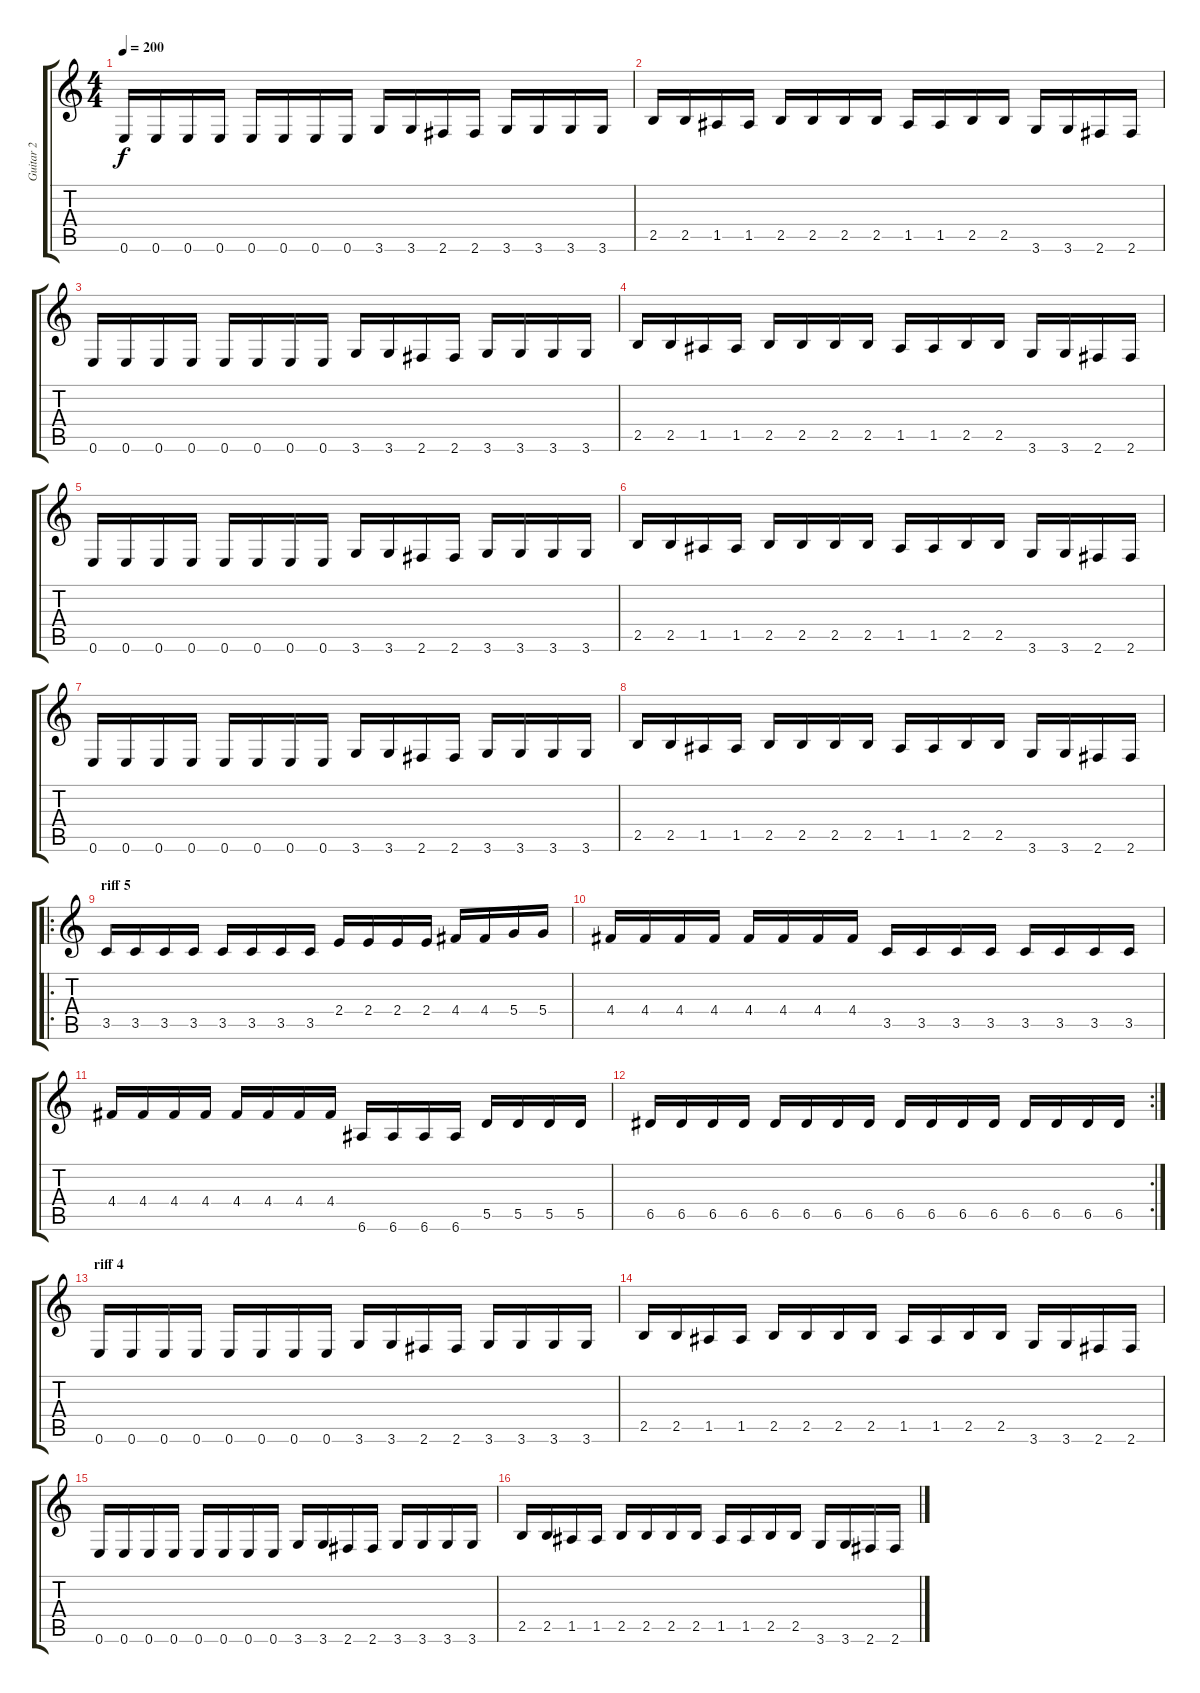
\track ("Guitar 2" "Guitar 2") {instrument distortionguitar}
\staff {score tabs}
\tuning (E4 B3 G3 D3 A2 E2) {hide}
\ts (4 4)
\tempo 200
\clef g2
\ks c
0.6.16{dy f} 0.6.16 0.6.16 0.6.16 0.6.16 0.6.16 0.6.16 0.6.16 3.6.16 3.6.16 2.6.16 2.6.16 3.6.16 3.6.16 3.6.16 3.6.16 |
2.5.16 2.5.16 1.5.16 1.5.16 2.5.16 2.5.16 2.5.16 2.5.16 1.5.16 1.5.16 2.5.16 2.5.16 3.6.16 3.6.16 2.6.16 2.6.16 |
0.6.16 0.6.16 0.6.16 0.6.16 0.6.16 0.6.16 0.6.16 0.6.16 3.6.16 3.6.16 2.6.16 2.6.16 3.6.16 3.6.16 3.6.16 3.6.16 |
2.5.16 2.5.16 1.5.16 1.5.16 2.5.16 2.5.16 2.5.16 2.5.16 1.5.16 1.5.16 2.5.16 2.5.16 3.6.16 3.6.16 2.6.16 2.6.16 |
0.6.16 0.6.16 0.6.16 0.6.16 0.6.16 0.6.16 0.6.16 0.6.16 3.6.16 3.6.16 2.6.16 2.6.16 3.6.16 3.6.16 3.6.16 3.6.16 |
2.5.16 2.5.16 1.5.16 1.5.16 2.5.16 2.5.16 2.5.16 2.5.16 1.5.16 1.5.16 2.5.16 2.5.16 3.6.16 3.6.16 2.6.16 2.6.16 |
0.6.16 0.6.16 0.6.16 0.6.16 0.6.16 0.6.16 0.6.16 0.6.16 3.6.16 3.6.16 2.6.16 2.6.16 3.6.16 3.6.16 3.6.16 3.6.16 |
2.5.16 2.5.16 1.5.16 1.5.16 2.5.16 2.5.16 2.5.16 2.5.16 1.5.16 1.5.16 2.5.16 2.5.16 3.6.16 3.6.16 2.6.16 2.6.16 |
\ro
\section ("" "riff 5")
3.5.16 3.5.16 3.5.16 3.5.16 3.5.16 3.5.16 3.5.16 3.5.16 2.4.16 2.4.16 2.4.16 2.4.16 4.4.16 4.4.16 5.4.16 5.4.16 |
4.4.16 4.4.16 4.4.16 4.4.16 4.4.16 4.4.16 4.4.16 4.4.16 3.5.16 3.5.16 3.5.16 3.5.16 3.5.16 3.5.16 3.5.16 3.5.16 |
4.4.16 4.4.16 4.4.16 4.4.16 4.4.16 4.4.16 4.4.16 4.4.16 6.6.16 6.6.16 6.6.16 6.6.16 5.5.16 5.5.16 5.5.16 5.5.16 |
\rc 2
6.5.16 6.5.16 6.5.16 6.5.16 6.5.16 6.5.16 6.5.16 6.5.16 6.5.16 6.5.16 6.5.16 6.5.16 6.5.16 6.5.16 6.5.16 6.5.16 |
\section ("" "riff 4")
0.6.16 0.6.16 0.6.16 0.6.16 0.6.16 0.6.16 0.6.16 0.6.16 3.6.16 3.6.16 2.6.16 2.6.16 3.6.16 3.6.16 3.6.16 3.6.16 |
2.5.16 2.5.16 1.5.16 1.5.16 2.5.16 2.5.16 2.5.16 2.5.16 1.5.16 1.5.16 2.5.16 2.5.16 3.6.16 3.6.16 2.6.16 2.6.16 |
0.6.16 0.6.16 0.6.16 0.6.16 0.6.16 0.6.16 0.6.16 0.6.16 3.6.16 3.6.16 2.6.16 2.6.16 3.6.16 3.6.16 3.6.16 3.6.16 |
2.5.16 2.5.16 1.5.16 1.5.16 2.5.16 2.5.16 2.5.16 2.5.16 1.5.16 1.5.16 2.5.16 2.5.16 3.6.16 3.6.16 2.6.16 2.6.16
